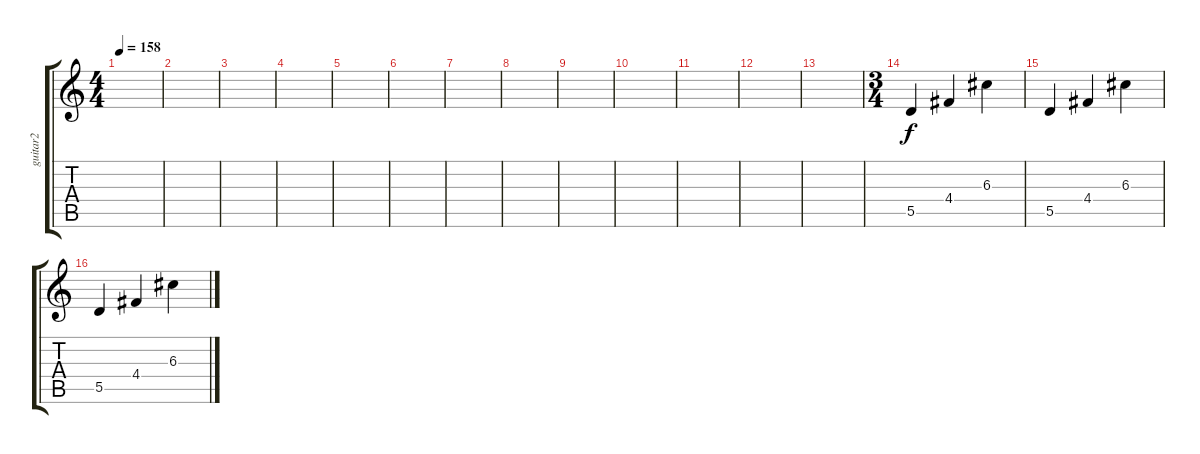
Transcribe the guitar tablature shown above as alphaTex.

\track ("guitar2" "guitar2") {instrument distortionguitar}
\staff {score tabs}
\tuning (E4 B3 G3 D3 A2 E2) {hide}
\ts (4 4)
\tempo 158
\clef g2
\ks c
|
|
|
|
|
|
|
|
|
|
|
|
|
\ts (3 4)
5.5.4 4.4.4 6.3.4 |
5.5.4 4.4.4 6.3.4 |
5.5.4 4.4.4 6.3.4
